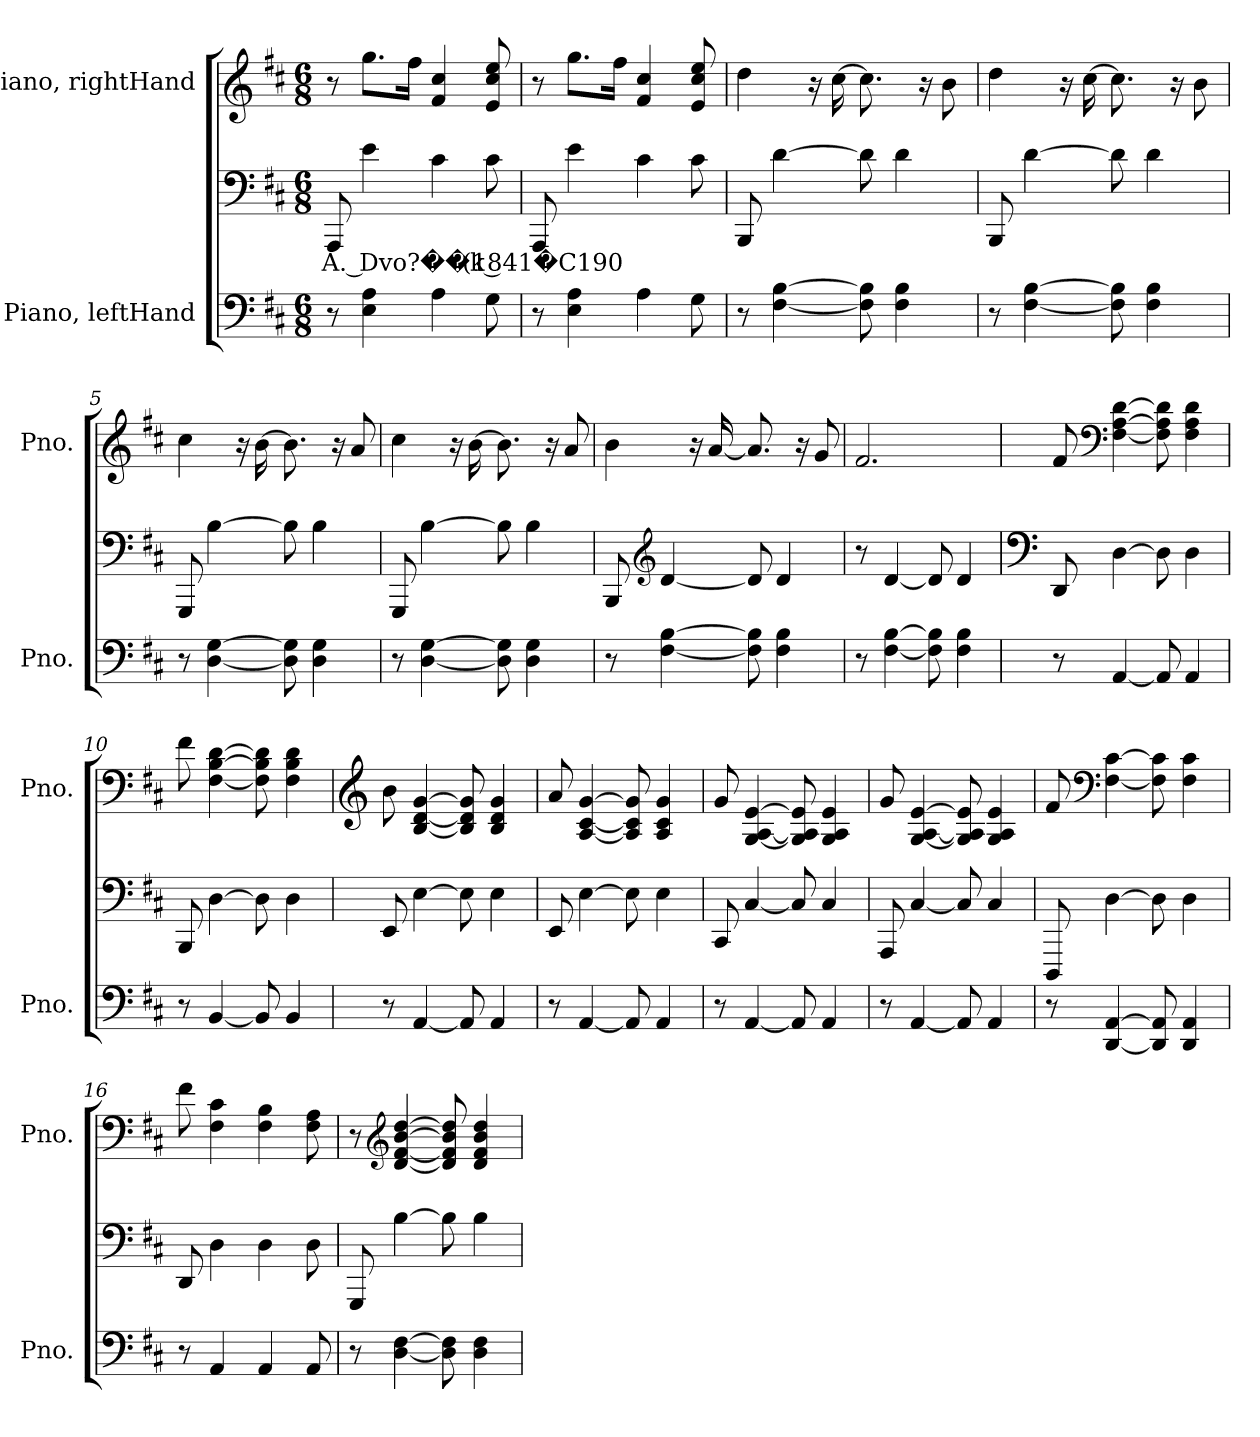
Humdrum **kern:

**kern	**kern	**text	**kern
*part2	*part2	*part2	*part1
*staff3	*staff2	*staff2	*staff1
*I"Piano, leftHand	*	*	*I"Piano, rightHand
*I'Pno.	*	*	*I'Pno.
*clefF4	*clefF4	*	*clefG2
*k[f#c#]	*k[f#c#]	*	*k[f#c#]
*M6/8	*M6/8	*	*M6/8
*MM90	*MM90	*	*MM90
=1	=1	=1	=1
!	!	!LO:LY:b	!
8r	8AAA/	A. Dvo?��k (1841�C190	8r
4E\ 4A\	4e\	.	8.gg\L
.	.	.	16ff#\Jk
4A\	4c#\	.	4f#/ 4cc#/
8G\	8c#\	.	8e/ 8cc#/ 8ee/
=2	=2	=2	=2
8r	8AAA/	.	8r
4E\ 4A\	4e\	.	8.gg\L
.	.	.	16ff#\Jk
4A\	4c#\	.	4f#/ 4cc#/
8G\	8c#\	.	8e/ 8cc#/ 8ee/
!!LO:LB:g=z
=3	=3	=3	=3
8r	8BBB/	.	4dd\
[4F#\ [4B\	[4d\	.	.
.	.	.	16r
.	.	.	[16cc#\
8F#\] 8B\]	8d\]	.	8.cc#\]
4F#\ 4B\	4d\	.	.
.	.	.	16r
.	.	.	8b\
=4	=4	=4	=4
8r	8BBB/	.	4dd\
[4F#\ [4B\	[4d\	.	.
.	.	.	16r
.	.	.	[16cc#\
8F#\] 8B\]	8d\]	.	8.cc#\]
4F#\ 4B\	4d\	.	.
.	.	.	16r
.	.	.	8b\
=5	=5	=5	=5
8r	8GGG/	.	4cc#\
[4D\ [4G\	[4B\	.	.
.	.	.	16r
.	.	.	[16b\
8D\] 8G\]	8B\]	.	8.b\]
4D\ 4G\	4B\	.	.
.	.	.	16r
.	.	.	8a/
=6	=6	=6	=6
8r	8GGG/	.	4cc#\
[4D\ [4G\	[4B\	.	.
.	.	.	16r
.	.	.	[16b\
8D\] 8G\]	8B\]	.	8.b\]
4D\ 4G\	4B\	.	.
.	.	.	16r
.	.	.	8a/
!!LO:LB:g=z
=7	=7	=7	=7
8r	8BBB/	.	4b\
*	*clefG2	*	*
[4F#\ [4B\	[4d/	.	.
.	.	.	16r
.	.	.	[16a/
8F#\] 8B\]	8d/]	.	8.a/]
4F#\ 4B\	4d/	.	.
.	.	.	16r
.	.	.	8g/
=8	=8	=8	=8
8r	8r	.	2.f#/
[4F#\ [4B\	[4d/	.	.
8F#\] 8B\]	8d/]	.	.
4F#\ 4B\	4d/	.	.
=9	=9	=9	=9
*	*clefF4	*	*
8r	8DD/	.	8f#/
*	*	*	*clefF4
[4AA/	[4D\	.	[4F#\ [4A\ [4d\
8AA/]	8D\]	.	8F#\] 8A\] 8d\]
4AA/	4D\	.	4F#\ 4A\ 4d\
=10	=10	=10	=10
8r	8BBB/	.	8f#\
[4BB/	[4D\	.	[4F#\ [4B\ [4d\
8BB/]	8D\]	.	8F#\] 8B\] 8d\]
4BB/	4D\	.	4F#\ 4B\ 4d\
=11	=11	=11	=11
*	*	*	*clefG2
8r	8EE/	.	8b\
[4AA/	[4E\	.	[4B/ [4d/ [4g/
8AA/]	8E\]	.	8B/] 8d/] 8g/]
4AA/	4E\	.	4B/ 4d/ 4g/
!!LO:LB:g=z
=12	=12	=12	=12
8r	8EE/	.	8a/
[4AA/	[4E\	.	[4A/ [4c#/ [4g/
8AA/]	8E\]	.	8A/] 8c#/] 8g/]
4AA/	4E\	.	4A/ 4c#/ 4g/
=13	=13	=13	=13
8r	8CC#/	.	8g/
[4AA/	[4C#/	.	[4G/ [4A/ [4e/
8AA/]	8C#/]	.	8G/] 8A/] 8e/]
4AA/	4C#/	.	4G/ 4A/ 4e/
=14	=14	=14	=14
8r	8AAA/	.	8g/
[4AA/	[4C#/	.	[4G/ [4A/ [4e/
8AA/]	8C#/]	.	8G/] 8A/] 8e/]
4AA/	4C#/	.	4G/ 4A/ 4e/
=15	=15	=15	=15
8r	8DDD/	.	8f#/
*	*	*	*clefF4
[4DD/ [4AA/	[4D\	.	[4F#\ [4c#\
8DD/] 8AA/]	8D\]	.	8F#\] 8c#\]
4DD/ 4AA/	4D\	.	4F#\ 4c#\
=16	=16	=16	=16
8r	8DD/	.	8f#\
4AA/	4D\	.	4F#\ 4c#\
4AA/	4D\	.	4F#\ 4B\
8AA/	8D\	.	8F#\ 8A\
!!LO:PB:g=z
=17	=17	=17	=17
8r	8GGG/	.	8r
*	*	*	*clefG2
[4D\ [4F#\	[4B\	.	[4d/ [4f#/ [4b/ [4dd/
8D\] 8F#\]	8B\]	.	8d/] 8f#/] 8b/] 8dd/]
4D\ 4F#\	4B\	.	4d/ 4f#/ 4b/ 4dd/
=	=	=	=
*-	*-	*-	*-
